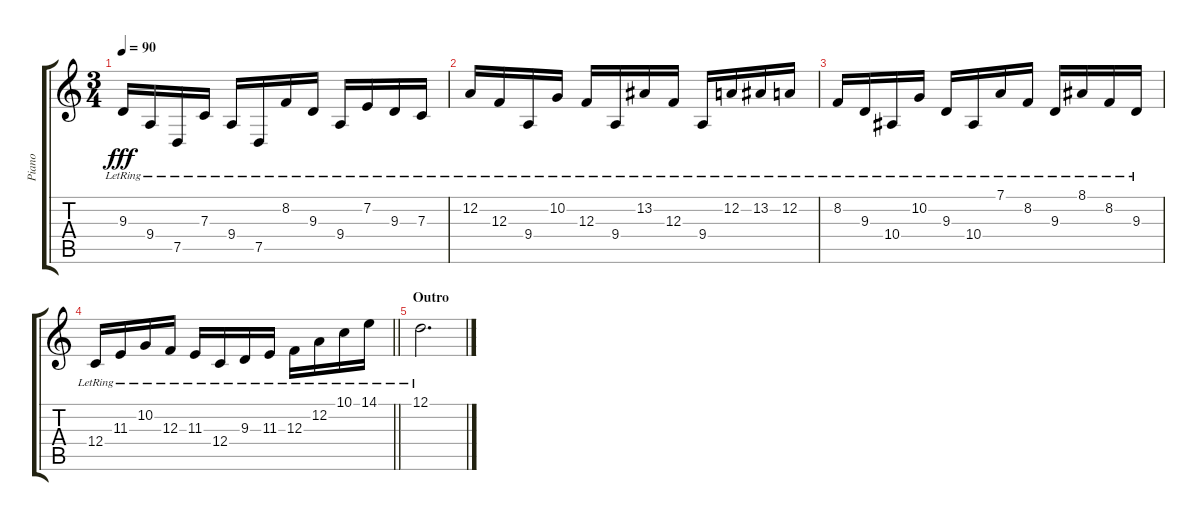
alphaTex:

\track ("Piano" "Piano") {instrument acousticgrandpiano}
\staff {score tabs}
\tuning (D4 A3 F3 C3 G2 D2) {hide}
\ts (3 4)
\tempo 90
\clef g2
\ks c
9.3{lr}.16{dy fff} 9.4{lr}.16 7.5{lr}.16 7.3{lr}.16 9.4{lr}.16 7.5{lr}.16 8.2{lr}.16 9.3{lr}.16 9.4{lr}.16 7.2{lr}.16 9.3{lr}.16 7.3{lr}.16 |
12.2{lr}.16 12.3{lr}.16 9.4{lr}.16 10.2{lr}.16 12.3{lr}.16 9.4{lr}.16 13.2{lr}.16 12.3{lr}.16 9.4{lr}.16 12.2{lr}.16 13.2{lr}.16 12.2{lr}.16 |
8.2{lr}.16 9.3{lr}.16 10.4{lr}.16 10.2{lr}.16 9.3{lr}.16 10.4{lr}.16 7.1{lr}.16 8.2{lr}.16 9.3{lr}.16 8.1{lr}.16 8.2{lr}.16 9.3{lr}.16 |
\barLineRight lightlight
12.4{lr}.16 11.3{lr}.16 10.2{lr}.16 12.3{lr}.16 11.3{lr}.16 12.4{lr}.16 9.3{lr}.16 11.3{lr}.16 12.3{lr}.16 12.2{lr}.16 10.1{lr}.16 14.1{lr}.16 |
\section ("" "Outro")
12.1{lr}.2{d}
